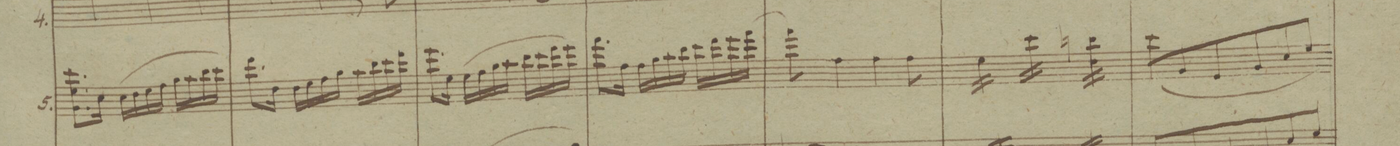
**kern	**dynam
*I"5.	*
*clefG2	*
*k[b-]	*
*M3/4	*
8.g\L 8.ee 8.ccc	.
16cc\Jk	.
(16cc\LL	.
16dd\	.
16ee\	.
16ff\JJ	.
16gg\LL	.
16aa\	.
16bb-\	.
16ccc\JJ)	.
=98	=98
8.ddd\L	.
16dd\Jk	.
16dd\LL	.
16ee\	.
16ff\	.
16gg\JJ	.
16aa\LL	.
16bb-\	.
16ccc\	.
16ddd\JJ	.
=99	=99
8.eee\L	.
16ee\Jk	.
(16ee\LL	.
16ff\	.
16gg\	.
16aa\JJ	.
16bb-\LL	.
16ccc\	.
16ddd\	.
16eee\JJ)	.
=100	=100
8.fff\L	.
16ff\Jk	.
16ff\LL	.
16gg\	.
16aa\	.
16bb-\JJ	.
16ccc\LL	.
16ddd\	.
16eee\	.
[16fff\JJ	.
=101	=101
*tremolo	*
8fff\]	.
4ff\	.
4ff\	.
8ff\	.
=102	=102
16ee\LL	.
16ee\	.
16ee\	.
16ee\JJ	.
16ccc\LL	.
16ccc\	.
16ccc\	.
16ccc\JJ	.
16dd\LL 16bbn	.
16dd\ 16bb	.
16dd\ 16bb	.
16dd\JJ 16bb	.
=103	=103
*Xtremolo	*
(8ccc\L	.
8g/	.
8e/	.
8g/	.
8cc/	.
8ee/J)	.
=104	=104
*-	*-
